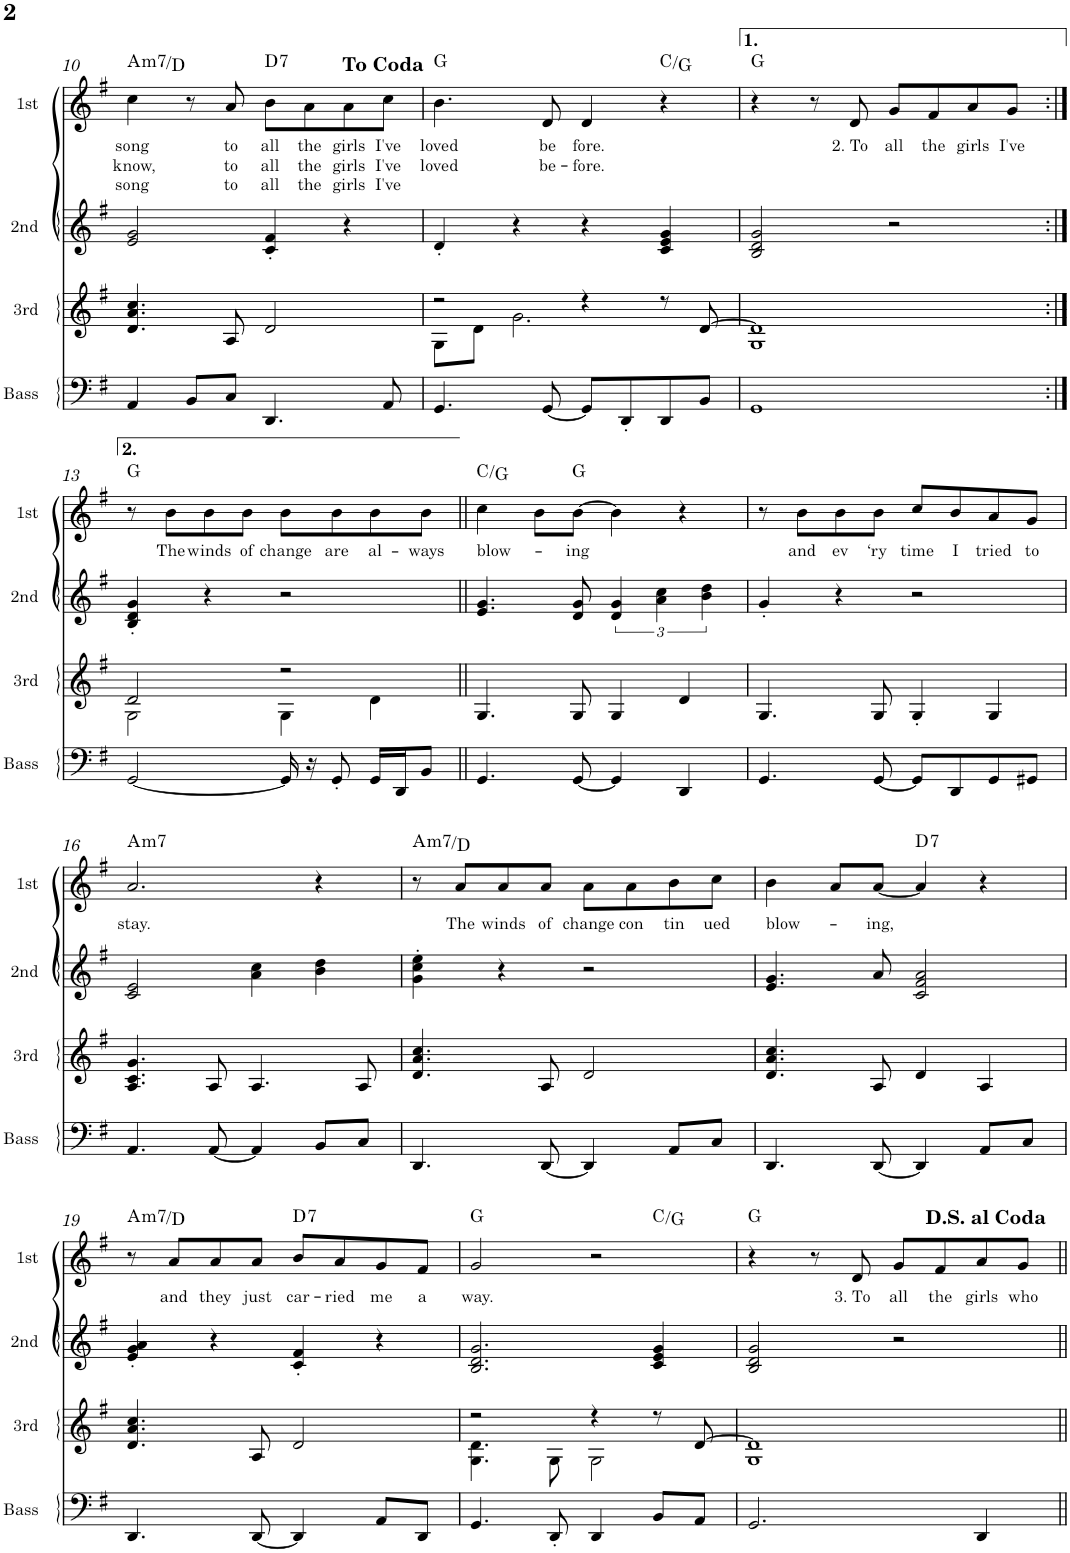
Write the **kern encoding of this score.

**kern	**kern	**kern	**kern	**text	**text	**text	**harte
*part4	*part3	*part2	*part1	*part1	*part1	*part1	*part1
*staff4	*staff3	*staff2	*staff1	*staff1	*staff1	*staff1	*
*I"Bass	*I"3rd	*I"2nd	*I"1st	*	*	*	*
*I'Bass	*I'3rd	*I'2nd	*I'1st	*	*	*	*
!!LO:PB:g=z
*clefF4	*clefG2	*clefG2	*clefG2	*	*	*	*
*k[f#]	*k[f#]	*k[f#]	*k[f#]	*	*	*	*
*M4/4	*M4/4	*M4/4	*M4/4	*	*	*	*
=10	=10	=10	=10	=10	=10	=10	=10
!	!	!	!	!LO:LY:b	!LO:LY:b	!LO:LY:b	!LO:H:kt=m7
4AA/	4.d/ 4.a/ 4.cc/	2e/ 2g/	4cc\	song	know,	song	A:min7/4
8BB/L	.	.	8r	.	.	.	.
!	!	!	!	!LO:LY:b	!LO:LY:b	!LO:LY:b	!
8C/J	8A/	.	8a/	to	to	to	.
!	!	!	!	!LO:LY:b	!LO:LY:b	!LO:LY:b	!LO:H:kt=7
4.DD/	2d/	4c/' 4f#/'	8b\L	all	all	all	D:7
!	!	!	!	!LO:LY:b	!LO:LY:b	!LO:LY:b	!
.	.	.	8a\	the	the	the	.
!	!	!	!	!LO:LY:b	!LO:LY:b	!LO:LY:b	!
.	.	4r	8a\	girls	girls	girls	.
!	!	!	!	!LO:LY:b	!LO:LY:b	!LO:LY:b	!
8AA/	.	.	8cc\J	I've	I've	I've	.
!	!	!	!LO:TX:a:t=<b><font size="12"/>To Coda</b>	!	!	!	!
=11	=11	=11	=11	=11	=11	=11	=11
*	*^	*	*	*	*	*	*
!	!	!	!	!	!LO:LY:b	!LO:LY:b	!	!
4.GG/	2r	8G\L	4d'/	4.b\	loved	loved	.	G:maj
.	.	8d\J	.	.	.	.	.	.
.	.	2.g\	4r	.	.	.	.	.
!	!	!	!	!	!LO:LY:b	!LO:LY:b	!	!
[8GG/	.	.	.	8d/	be	be-	.	.
!	!	!	!	!	!LO:LY:b	!LO:LY:b	!	!
8GG/L]	4r	.	4r	4d/	fore.	-fore.	.	.
8DD'/	.	.	.	.	.	.	.	.
8DD/	8r	.	4c/ 4e/ 4g/	4r	.	.	.	C:maj/5
8BB/J	[8d/	.	.	.	.	.	.	.
=12	=12	=12	=12	=12	=12	=12	=12	=12
1GG	1d]	1G	2B/ 2d/ 2g/	4r	.	.	.	G:maj
.	.	.	.	8r	.	.	.	.
!	!	!	!	!	!LO:LY:b	!	!	!
.	.	.	.	8d/	2. To	.	.	.
!	!	!	!	!	!LO:LY:b	!	!	!
.	.	.	2r	8g/L	all	.	.	.
!	!	!	!	!	!LO:LY:b	!	!	!
.	.	.	.	8f#/	the	.	.	.
!	!	!	!	!	!LO:LY:b	!	!	!
.	.	.	.	8a/	girls	.	.	.
!	!	!	!	!	!LO:LY:b	!	!	!
.	.	.	.	8g/J	I've	.	.	.
!!LO:LB:g=z
=13:|!	=13:|!	=13:|!	=13:|!	=13:|!	=13:|!	=13:|!	=13:|!	=13:|!
[2GG/	2d/	2G\	4B/' 4d/' 4g/'	8r	.	.	.	G:maj
!	!	!	!	!	!LO:LY:b	!	!	!
.	.	.	.	8b\L	The	.	.	.
!	!	!	!	!	!LO:LY:b	!	!	!
.	.	.	4r	8b\	winds	.	.	.
!	!	!	!	!	!LO:LY:b	!	!	!
.	.	.	.	8b\J	of	.	.	.
!	!	!	!	!	!LO:LY:b	!	!	!
16GG/]	2r	4G\	2r	8b\L	change	.	.	.
16r	.	.	.	.	.	.	.	.
!	!	!	!	!	!LO:LY:b	!	!	!
8GG'/	.	.	.	8b\	are	.	.	.
!	!	!	!	!	!LO:LY:b	!	!	!
16GG/LL	.	4d\	.	8b\	al-	.	.	.
16DD/J	.	.	.	.	.	.	.	.
!	!	!	!	!	!LO:LY:b	!	!	!
8BB/J	.	.	.	8b\J	-ways	.	.	.
*	*v	*v	*	*	*	*	*	*
=14||	=14||	=14||	=14||	=14||	=14||	=14||	=14||
!	!	!	!	!LO:LY:b	!	!	!
4.GG/	4.G/	4.e/ 4.g/	4cc\	blow-	.	.	C:maj/5
.	.	.	8b\L	.	.	.	.
!	!	!	!	!LO:LY:b	!	!	!
[8GG/	8G/	8d/ 8g/	[8b\J	-ing	.	.	G:maj
4GG/]	4G/	6d/ 6g/	4b\]	.	.	.	.
.	.	6a\ 6cc\	.	.	.	.	.
4DD/	4d/	.	4r	.	.	.	.
.	.	6b\ 6dd\	.	.	.	.	.
=15	=15	=15	=15	=15	=15	=15	=15
4.GG/	4.G/	4g'/	8r	.	.	.	.
!	!	!	!	!LO:LY:b	!	!	!
.	.	.	8b\L	and	.	.	.
!	!	!	!	!LO:LY:b	!	!	!
.	.	4r	8b\	ev	.	.	.
!	!	!	!	!LO:LY:b	!	!	!
[8GG/	8G/	.	8b\J	‘ry	.	.	.
!	!	!	!	!LO:LY:b	!	!	!
8GG/L]	4G'/	2r	8cc/L	time	.	.	.
!	!	!	!	!LO:LY:b	!	!	!
8DD/	.	.	8b/	I	.	.	.
!	!	!	!	!LO:LY:b	!	!	!
8GG/	4G/	.	8a/	tried	.	.	.
!	!	!	!	!LO:LY:b	!	!	!
8GG#X/J	.	.	8g/J	to	.	.	.
!!LO:LB:g=z
=16	=16	=16	=16	=16	=16	=16	=16
!	!	!	!	!LO:LY:b	!	!	!LO:H:kt=m7
4.AA/	4.A/ 4.c/ 4.g/	2c/ 2e/	2.a/	stay.	.	.	A:min7
[8AA/	8A/	.	.	.	.	.	.
4AA/]	4.A/	4a\ 4cc\	.	.	.	.	.
8BB/L	.	4b\ 4dd\	4r	.	.	.	.
8C/J	8A/	.	.	.	.	.	.
=17	=17	=17	=17	=17	=17	=17	=17
!	!	!	!	!	!	!	!LO:H:kt=m7
4.DD/	4.d/ 4.a/ 4.cc/	4g\' 4cc\' 4ee\'	8r	.	.	.	A:min7/4
!	!	!	!	!LO:LY:b	!	!	!
.	.	.	8a/L	The	.	.	.
!	!	!	!	!LO:LY:b	!	!	!
.	.	4r	8a/	winds	.	.	.
!	!	!	!	!LO:LY:b	!	!	!
[8DD/	8A/	.	8a/J	of	.	.	.
!	!	!	!	!LO:LY:b	!	!	!
4DD/]	2d/	2r	8a\L	change	.	.	.
!	!	!	!	!LO:LY:b	!	!	!
.	.	.	8a\	con	.	.	.
!	!	!	!	!LO:LY:b	!	!	!
8AA/L	.	.	8b\	tin	.	.	.
!	!	!	!	!LO:LY:b	!	!	!
8C/J	.	.	8cc\J	ued	.	.	.
=18	=18	=18	=18	=18	=18	=18	=18
!	!	!	!	!LO:LY:b	!	!	!
4.DD/	4.d/ 4.a/ 4.cc/	4.e/ 4.g/	4b\	blow-	.	.	.
.	.	.	8a/L	.	.	.	.
!	!	!	!	!LO:LY:b	!	!	!
[8DD/	8A/	8a/	[8a/J	-ing,	.	.	.
!	!	!	!	!	!	!	!LO:H:kt=7
4DD/]	4d/	2c/ 2f#/ 2a/	4a/]	.	.	.	D:7
8AA/L	4A/	.	4r	.	.	.	.
8C/J	.	.	.	.	.	.	.
!!LO:LB:g=z
=19	=19	=19	=19	=19	=19	=19	=19
!	!	!	!	!	!	!	!LO:H:kt=m7
4.DD/	4.d/ 4.a/ 4.cc/	4e/' 4g/' 4a/'	8r	.	.	.	A:min7/4
!	!	!	!	!LO:LY:b	!	!	!
.	.	.	8a/L	and	.	.	.
!	!	!	!	!LO:LY:b	!	!	!
.	.	4r	8a/	they	.	.	.
!	!	!	!	!LO:LY:b	!	!	!
[8DD/	8A/	.	8a/J	just	.	.	.
!	!	!	!	!LO:LY:b	!	!	!LO:H:kt=7
4DD/]	2d/	4c/' 4f#/'	8b/L	car-	.	.	D:7
!	!	!	!	!LO:LY:b	!	!	!
.	.	.	8a/	-ried	.	.	.
!	!	!	!	!LO:LY:b	!	!	!
8AA/L	.	4r	8g/	me	.	.	.
!	!	!	!	!LO:LY:b	!	!	!
8DD/J	.	.	8f#/J	a	.	.	.
=20	=20	=20	=20	=20	=20	=20	=20
*	*^	*	*	*	*	*	*
!	!	!	!	!	!LO:LY:b	!	!	!
*	*	*	*	*^	*	*	*	*
4.GG/	2r	4.G\ 4.d\	2.B/ 2.d/ 2.g/	2g/	2.ryy	way.	.	.	G:maj
8DD'/	.	8G\	.	.	.	.	.	.	.
4DD/	4r	2G\	.	2r	.	.	.	.	.
8BB/L	8r	.	4c/ 4e/ 4g/	.	4ryy	.	.	.	C:maj/5
8AA/J	[8d/	.	.	.	.	.	.	.	.
*	*	*	*	*v	*v	*	*	*	*
=21	=21	=21	=21	=21	=21	=21	=21	=21
2.GG/	1d]	1G	2B/ 2d/ 2g/	4r	.	.	.	G:maj
.	.	.	.	8r	.	.	.	.
!	!	!	!	!	!LO:LY:b	!	!	!
.	.	.	.	8d/	3. To	.	.	.
!	!	!	!	!	!LO:LY:b	!	!	!
.	.	.	2r	8g/L	all	.	.	.
!	!	!	!	!	!LO:LY:b	!	!	!
.	.	.	.	8f#/	the	.	.	.
!	!	!	!	!	!LO:LY:b	!	!	!
4DD/	.	.	.	8a/	girls	.	.	.
!	!	!	!	!	!LO:LY:b	!	!	!
.	.	.	.	8g/J	who	.	.	.
*	*v	*v	*	*	*	*	*	*
!	!	!	!LO:TX:a:t=<b><font size="12"/>D.S. al Coda</b>	!	!	!	!
=||	=||	=||	=||	=||	=||	=||	=||
*-	*-	*-	*-	*-	*-	*-	*-
